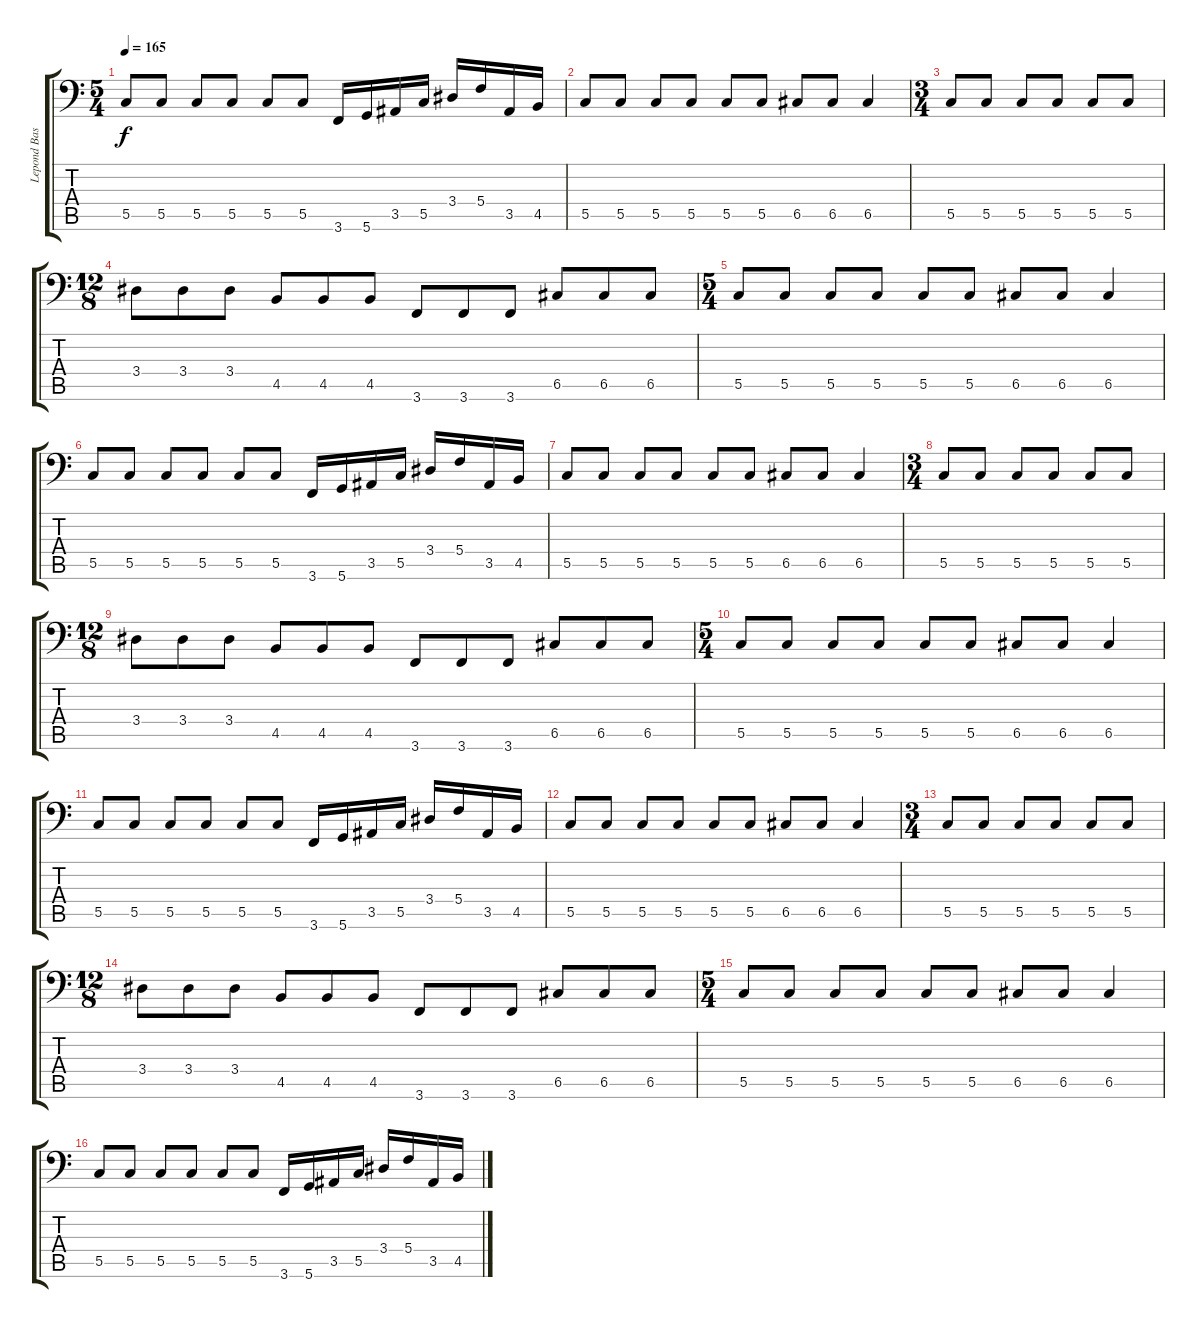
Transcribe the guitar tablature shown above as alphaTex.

\track ("Lepond Bass" "Lepond Bas") {instrument electricbassfinger}
\staff {score tabs}
\tuning (D3 A2 F2 C2 G1 D1) {hide}
\ts (5 4)
\tempo 165
\clef f4
\ks c
5.5.8{dy f} 5.5.8 5.5.8 5.5.8 5.5.8 5.5.8 3.6.16 5.6.16 3.5.16 5.5.16 3.4.16 5.4.16 3.5.16 4.5.16 |
5.5.8 5.5.8 5.5.8 5.5.8 5.5.8 5.5.8 6.5.8 6.5.8 6.5.4 |
\ts (3 4)
5.5.8 5.5.8 5.5.8 5.5.8 5.5.8 5.5.8 |
\ts (12 8)
3.4.8 3.4.8 3.4.8 4.5.8 4.5.8 4.5.8 3.6.8 3.6.8 3.6.8 6.5.8 6.5.8 6.5.8 |
\ts (5 4)
5.5.8 5.5.8 5.5.8 5.5.8 5.5.8 5.5.8 6.5.8 6.5.8 6.5.4 |
5.5.8 5.5.8 5.5.8 5.5.8 5.5.8 5.5.8 3.6.16 5.6.16 3.5.16 5.5.16 3.4.16 5.4.16 3.5.16 4.5.16 |
5.5.8 5.5.8 5.5.8 5.5.8 5.5.8 5.5.8 6.5.8 6.5.8 6.5.4 |
\ts (3 4)
5.5.8 5.5.8 5.5.8 5.5.8 5.5.8 5.5.8 |
\ts (12 8)
3.4.8 3.4.8 3.4.8 4.5.8 4.5.8 4.5.8 3.6.8 3.6.8 3.6.8 6.5.8 6.5.8 6.5.8 |
\ts (5 4)
5.5.8 5.5.8 5.5.8 5.5.8 5.5.8 5.5.8 6.5.8 6.5.8 6.5.4 |
5.5.8 5.5.8 5.5.8 5.5.8 5.5.8 5.5.8 3.6.16 5.6.16 3.5.16 5.5.16 3.4.16 5.4.16 3.5.16 4.5.16 |
5.5.8 5.5.8 5.5.8 5.5.8 5.5.8 5.5.8 6.5.8 6.5.8 6.5.4 |
\ts (3 4)
5.5.8 5.5.8 5.5.8 5.5.8 5.5.8 5.5.8 |
\ts (12 8)
3.4.8 3.4.8 3.4.8 4.5.8 4.5.8 4.5.8 3.6.8 3.6.8 3.6.8 6.5.8 6.5.8 6.5.8 |
\ts (5 4)
5.5.8 5.5.8 5.5.8 5.5.8 5.5.8 5.5.8 6.5.8 6.5.8 6.5.4 |
5.5.8 5.5.8 5.5.8 5.5.8 5.5.8 5.5.8 3.6.16 5.6.16 3.5.16 5.5.16 3.4.16 5.4.16 3.5.16 4.5.16
